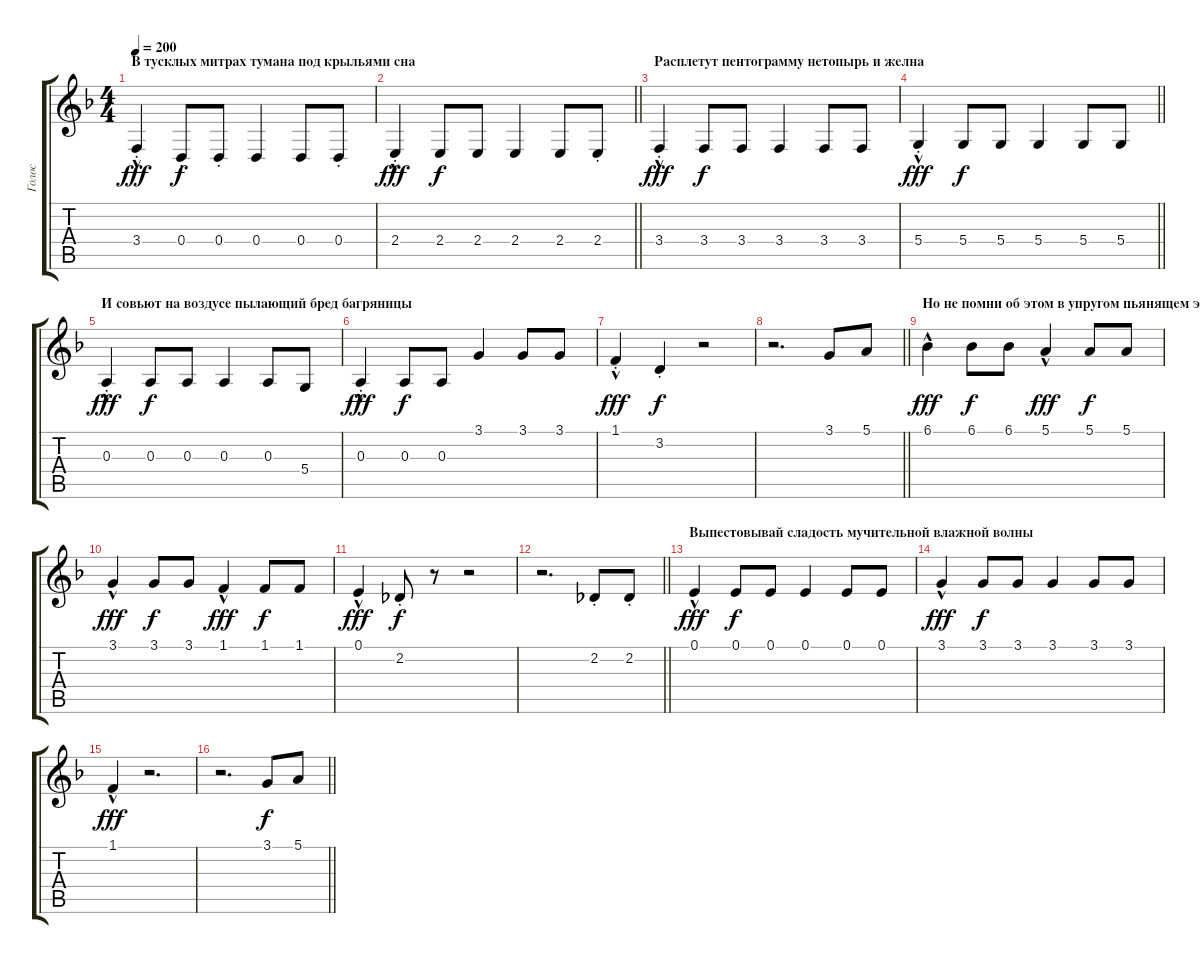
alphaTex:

\track ("Голос" "Голос") {mute instrument choiraahs}
\staff {score tabs}
\tuning (E4 B3 A3 D3 A2 D2) {hide}
\ts (4 4)
\section ("" "В тусклых митрах тумана под крыльями сна")
\tempo 200
\clef g2
\ks f
3.4{hac st}.4{dy fff} 0.4{st}.8{dy f} 0.4{st}.8 0.4.4 0.4.8 0.4{st}.8 |
\barLineRight lightlight
2.4{hac st}.4{dy fff} 2.4.8{dy f} 2.4.8 2.4.4 2.4.8 2.4{st}.8 |
\section ("" "Расплетут пентограмму нетопырь и желна")
3.4{hac st}.4{dy fff} 3.4.8{dy f} 3.4.8 3.4.4 3.4.8 3.4.8 |
\barLineRight lightlight
5.4{hac st}.4{dy fff} 5.4.8{dy f} 5.4.8 5.4.4 5.4.8 5.4.8 |
\section ("" "И совьют на воздусе пылающий бред багряницы")
0.3{hac st}.4{dy fff} 0.3.8{dy f} 0.3.8 0.3.4 0.3.8 5.4.8 |
0.3{hac st}.4{dy fff} 0.3.8{dy f} 0.3.8 3.1.4 3.1.8 3.1.8 |
1.1{hac st}.4{dy fff} 3.2{st}.4{dy f} r.2 |
\barLineRight lightlight
r.2{d} 3.1.8 5.1.8 |
\section ("" "Но не помни об этом в упругом пьянящем экстазе")
6.1{hac}.4{dy fff} 6.1.8{dy f} 6.1.8 5.1{hac}.4{dy fff} 5.1.8{dy f} 5.1.8 |
3.1{hac}.4{dy fff} 3.1.8{dy f} 3.1.8 1.1{hac}.4{dy fff} 1.1.8{dy f} 1.1.8 |
0.1{hac}.4{dy fff} 2.2{st}.8{dy f} r.8 r.2 |
\barLineRight lightlight
r.2{d} 2.2{st}.8 2.2{st}.8 |
\section ("" "Выпестовывай сладость мучительной влажной волны")
0.1{hac}.4{dy fff} 0.1.8{dy f} 0.1.8 0.1.4 0.1.8 0.1.8 |
3.1{hac}.4{dy fff} 3.1.8{dy f} 3.1.8 3.1.4 3.1.8 3.1.8 |
1.1{hac}.4{dy fff} r.2{d} |
\barLineRight lightlight
r.2{d} 3.1.8{dy f} 5.1.8
